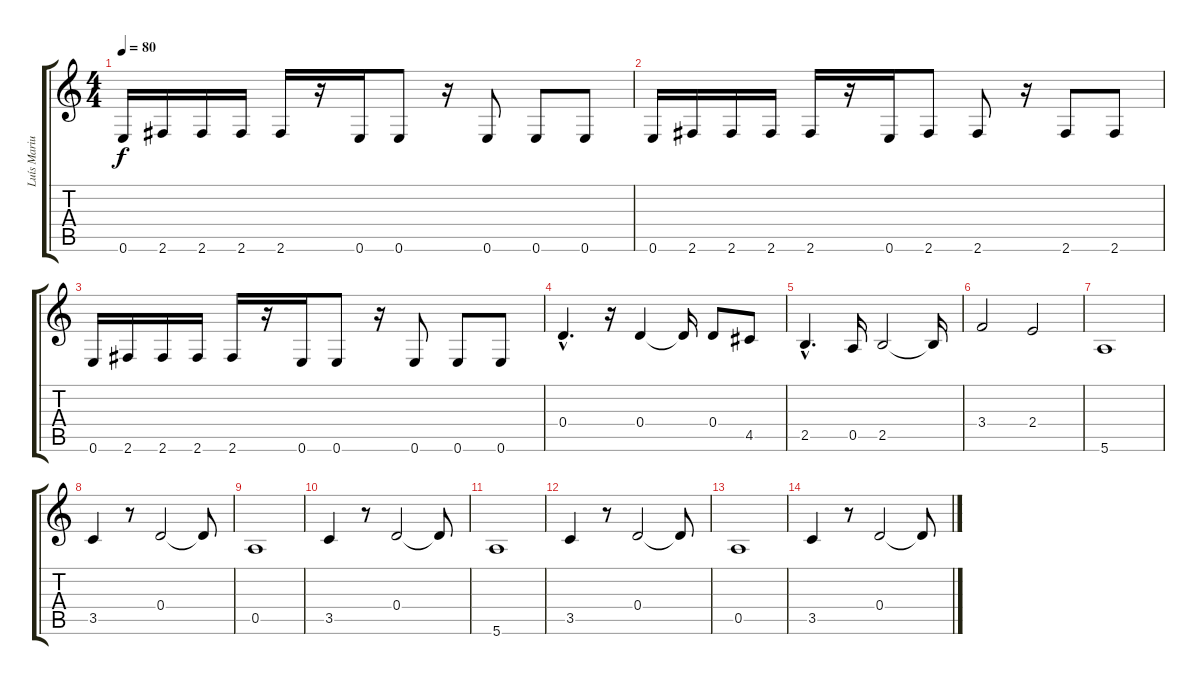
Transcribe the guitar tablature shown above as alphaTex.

\track ("Luís Mariutti" "Luís Mariu") {instrument fretlessbass}
\staff {score tabs}
\tuning (E4 B3 G3 D3 A2 E2) {hide}
\ts (4 4)
\tempo 80
\clef g2
\ks c
0.6.16{dy f} 2.6.16 2.6.16 2.6.16 2.6.16 r.16 0.6.16 0.6.8 r.16 0.6.8 0.6.8 0.6.8 |
0.6.16 2.6.16 2.6.16 2.6.16 2.6.16 r.16 0.6.16 2.6.8 2.6.8 r.16 2.6.8 2.6.8 |
0.6.16 2.6.16 2.6.16 2.6.16 2.6.16 r.16 0.6.16 0.6.8 r.16 0.6.8 0.6.8 0.6.8 |
0.4{hac}.4{d} r.16 0.4.4 0.4{t}.16 0.4.8 4.5.8 |
2.5{hac}.4{d} 0.5.16 2.5.2 2.5{t}.16 |
3.4.2 2.4.2 |
5.6.1 |
3.5.4 r.8 0.4.2 0.4{t}.8 |
0.5.1 |
3.5.4 r.8 0.4.2 0.4{t}.8 |
5.6.1 |
3.5.4 r.8 0.4.2 0.4{t}.8 |
0.5.1 |
3.5.4 r.8 0.4.2 0.4{t}.8
